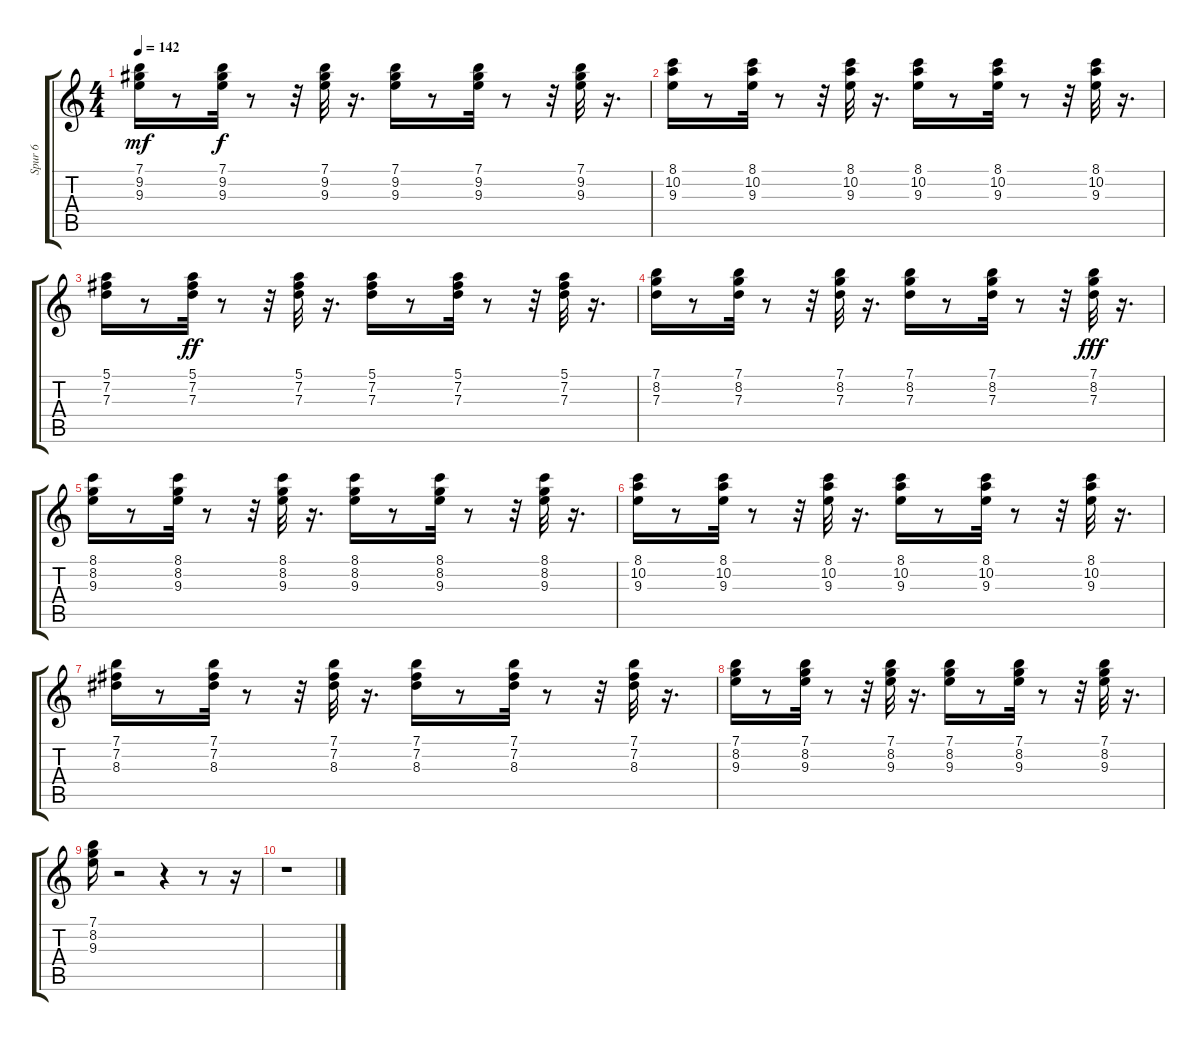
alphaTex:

\track ("Spur 6" "Spur 6") {instrument electricguitarmuted}
\staff {score tabs}
\tuning (E4 B3 G3 D3 A2 E2) {hide}
\ts (4 4)
\tempo 142
\clef g2
\ks c
(7.1 9.2 9.3).16{dy mf} r.8 (7.1 9.2 9.3).32{dy f} r.8 r.32 (7.1 9.2 9.3).32 r.16{d} (7.1 9.2 9.3).16 r.8 (7.1 9.2 9.3).32 r.8 r.32 (7.1 9.2 9.3).32 r.16{d} |
(8.1 10.2 9.3).16 r.8 (8.1 10.2 9.3).32 r.8 r.32 (8.1 10.2 9.3).32 r.16{d} (8.1 10.2 9.3).16 r.8 (8.1 10.2 9.3).32 r.8 r.32 (8.1 10.2 9.3).32 r.16{d} |
(5.1 7.2 7.3).16 r.8 (5.1 7.2 7.3).32{dy ff} r.8 r.32 (5.1 7.2 7.3).32 r.16{d} (5.1 7.2 7.3).16 r.8 (5.1 7.2 7.3).32 r.8 r.32 (5.1 7.2 7.3).32 r.16{d} |
(7.1 8.2 7.3).16 r.8 (7.1 8.2 7.3).32 r.8 r.32 (7.1 8.2 7.3).32 r.16{d} (7.1 8.2 7.3).16 r.8 (7.1 8.2 7.3).32 r.8 r.32 (7.1 8.2 7.3).32{dy fff} r.16{d} |
(8.1 8.2 9.3).16 r.8 (8.1 8.2 9.3).32 r.8 r.32 (8.1 8.2 9.3).32 r.16{d} (8.1 8.2 9.3).16 r.8 (8.1 8.2 9.3).32 r.8 r.32 (8.1 8.2 9.3).32 r.16{d} |
(8.1 10.2 9.3).16 r.8 (8.1 10.2 9.3).32 r.8 r.32 (8.1 10.2 9.3).32 r.16{d} (8.1 10.2 9.3).16 r.8 (8.1 10.2 9.3).32 r.8 r.32 (8.1 10.2 9.3).32 r.16{d} |
(7.1 7.2 8.3).16 r.8 (7.1 7.2 8.3).32 r.8 r.32 (7.1 7.2 8.3).32 r.16{d} (7.1 7.2 8.3).16 r.8 (7.1 7.2 8.3).32 r.8 r.32 (7.1 7.2 8.3).32 r.16{d} |
(7.1 8.2 9.3).16 r.8 (7.1 8.2 9.3).32 r.8 r.32 (7.1 8.2 9.3).32 r.16{d} (7.1 8.2 9.3).16 r.8 (7.1 8.2 9.3).32 r.8 r.32 (7.1 8.2 9.3).32 r.16{d} |
(7.1 8.2 9.3).16 r.2 r.4 r.8 r.16 |
r.1
